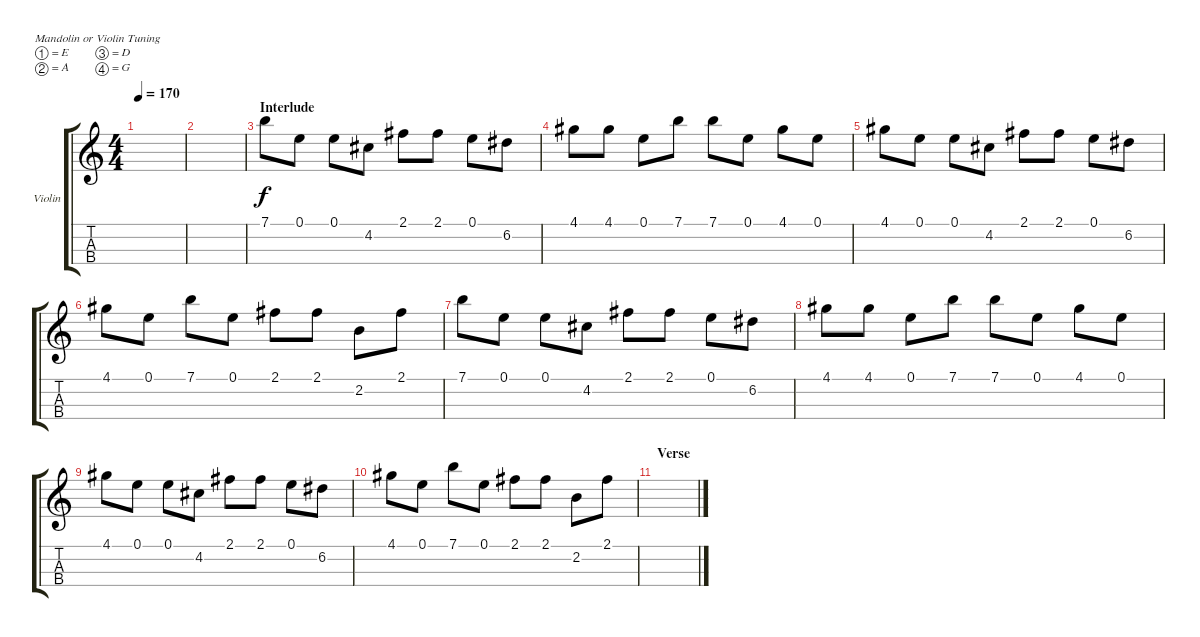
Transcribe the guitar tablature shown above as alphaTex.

\defaultSystemsLayout 4
\bracketExtendMode groupsimilarinstruments
\firstSystemTrackNameOrientation horizontal
\otherSystemsTrackNameOrientation horizontal
\track ("Violin" "Violin") {instrument violin}
\staff {score tabs}
\tuning (E5 A4 D4 G3)
\ts (4 4)
\tempo 170
\clef g2
\scale
0.333333
\ks c
|
\scale
0.333333 |
\section ("" "Interlude")
\scale
0.333333 7.1.8 0.1.8 0.1.8 4.2.8 2.1.8 2.1.8 0.1.8 6.2.8 |
\scale
0.333333 4.1.8 4.1.8 0.1.8 7.1.8 7.1.8 0.1.8 4.1.8 0.1.8 |
\scale
0.333333 4.1.8 0.1.8 0.1.8 4.2.8 2.1.8 2.1.8 0.1.8 6.2.8 |
\scale
0.333333 4.1.8 0.1.8 7.1.8 0.1.8 2.1.8 2.1.8 2.2.8 2.1.8 |
\scale
0.333333 7.1.8 0.1.8 0.1.8 4.2.8 2.1.8 2.1.8 0.1.8 6.2.8 |
4.1.8 4.1.8 0.1.8 7.1.8 7.1.8 0.1.8 4.1.8 0.1.8 |
4.1.8 0.1.8 0.1.8 4.2.8 2.1.8 2.1.8 0.1.8 6.2.8 |
4.1.8 0.1.8 7.1.8 0.1.8 2.1.8 2.1.8 2.2.8 2.1.8 |
\section ("" "Verse")
